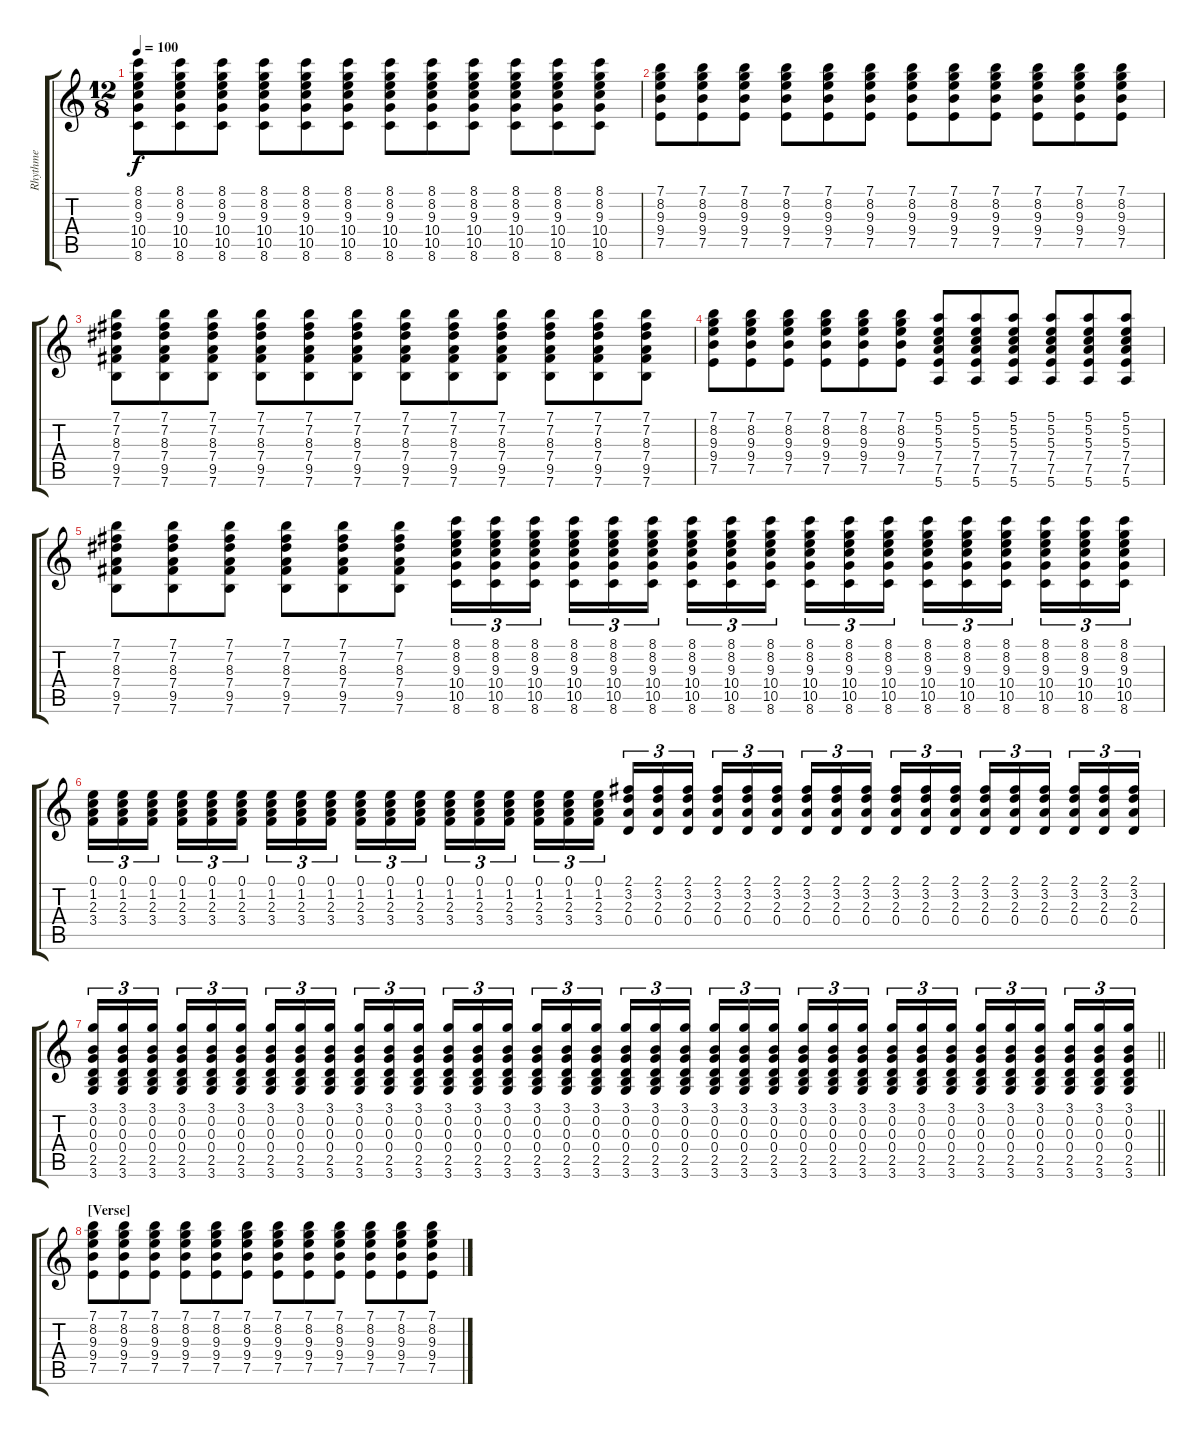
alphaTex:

\track ("Rhythme" "Rhythme") {instrument electricguitarjazz}
\staff {score tabs}
\tuning (E4 B3 G3 D3 A2 E2) {hide}
\ts (12 8)
\tempo 100
\clef g2
\ks c
(8.1 8.2 9.3 10.4 10.5 8.6).8{dy f} (8.1 8.2 9.3 10.4 10.5 8.6).8 (8.1 8.2 9.3 10.4 10.5 8.6).8 (8.1 8.2 9.3 10.4 10.5 8.6).8 (8.1 8.2 9.3 10.4 10.5 8.6).8 (8.1 8.2 9.3 10.4 10.5 8.6).8 (8.1 8.2 9.3 10.4 10.5 8.6).8 (8.1 8.2 9.3 10.4 10.5 8.6).8 (8.1 8.2 9.3 10.4 10.5 8.6).8 (8.1 8.2 9.3 10.4 10.5 8.6).8 (8.1 8.2 9.3 10.4 10.5 8.6).8 (8.1 8.2 9.3 10.4 10.5 8.6).8 |
(7.1 8.2 9.3 9.4 7.5).8 (7.1 8.2 9.3 9.4 7.5).8 (7.1 8.2 9.3 9.4 7.5).8 (7.1 8.2 9.3 9.4 7.5).8 (7.1 8.2 9.3 9.4 7.5).8 (7.1 8.2 9.3 9.4 7.5).8 (7.1 8.2 9.3 9.4 7.5).8 (7.1 8.2 9.3 9.4 7.5).8 (7.1 8.2 9.3 9.4 7.5).8 (7.1 8.2 9.3 9.4 7.5).8 (7.1 8.2 9.3 9.4 7.5).8 (7.1 8.2 9.3 9.4 7.5).8 |
(7.1 7.2 8.3 7.4 9.5 7.6).8 (7.1 7.2 8.3 7.4 9.5 7.6).8 (7.1 7.2 8.3 7.4 9.5 7.6).8 (7.1 7.2 8.3 7.4 9.5 7.6).8 (7.1 7.2 8.3 7.4 9.5 7.6).8 (7.1 7.2 8.3 7.4 9.5 7.6).8 (7.1 7.2 8.3 7.4 9.5 7.6).8 (7.1 7.2 8.3 7.4 9.5 7.6).8 (7.1 7.2 8.3 7.4 9.5 7.6).8 (7.1 7.2 8.3 7.4 9.5 7.6).8 (7.1 7.2 8.3 7.4 9.5 7.6).8 (7.1 7.2 8.3 7.4 9.5 7.6).8 |
(7.1 8.2 9.3 9.4 7.5).8 (7.1 8.2 9.3 9.4 7.5).8 (7.1 8.2 9.3 9.4 7.5).8 (7.1 8.2 9.3 9.4 7.5).8 (7.1 8.2 9.3 9.4 7.5).8 (7.1 8.2 9.3 9.4 7.5).8 (5.1 5.2 5.3 7.4 7.5 5.6).8 (5.1 5.2 5.3 7.4 7.5 5.6).8 (5.1 5.2 5.3 7.4 7.5 5.6).8 (5.1 5.2 5.3 7.4 7.5 5.6).8 (5.1 5.2 5.3 7.4 7.5 5.6).8 (5.1 5.2 5.3 7.4 7.5 5.6).8 |
(7.1 7.2 8.3 7.4 9.5 7.6).8 (7.1 7.2 8.3 7.4 9.5 7.6).8 (7.1 7.2 8.3 7.4 9.5 7.6).8 (7.1 7.2 8.3 7.4 9.5 7.6).8 (7.1 7.2 8.3 7.4 9.5 7.6).8 (7.1 7.2 8.3 7.4 9.5 7.6).8 (8.1 8.2 9.3 10.4 10.5 8.6).16{tu (3 2)} (8.1 8.2 9.3 10.4 10.5 8.6).16{tu (3 2)} (8.1 8.2 9.3 10.4 10.5 8.6).16{tu (3 2) beam splitsecondary} (8.1 8.2 9.3 10.4 10.5 8.6).16{tu (3 2)} (8.1 8.2 9.3 10.4 10.5 8.6).16{tu (3 2)} (8.1 8.2 9.3 10.4 10.5 8.6).16{tu (3 2) beam splitsecondary} (8.1 8.2 9.3 10.4 10.5 8.6).16{tu (3 2)} (8.1 8.2 9.3 10.4 10.5 8.6).16{tu (3 2)} (8.1 8.2 9.3 10.4 10.5 8.6).16{tu (3 2)} (8.1 8.2 9.3 10.4 10.5 8.6).16{tu (3 2)} (8.1 8.2 9.3 10.4 10.5 8.6).16{tu (3 2)} (8.1 8.2 9.3 10.4 10.5 8.6).16{tu (3 2) beam splitsecondary} (8.1 8.2 9.3 10.4 10.5 8.6).16{tu (3 2)} (8.1 8.2 9.3 10.4 10.5 8.6).16{tu (3 2)} (8.1 8.2 9.3 10.4 10.5 8.6).16{tu (3 2) beam splitsecondary} (8.1 8.2 9.3 10.4 10.5 8.6).16{tu (3 2)} (8.1 8.2 9.3 10.4 10.5 8.6).16{tu (3 2)} (8.1 8.2 9.3 10.4 10.5 8.6).16{tu (3 2)} |
(0.1 1.2 2.3 3.4).16{tu (3 2)} (0.1 1.2 2.3 3.4).16{tu (3 2)} (0.1 1.2 2.3 3.4).16{tu (3 2) beam splitsecondary} (0.1 1.2 2.3 3.4).16{tu (3 2)} (0.1 1.2 2.3 3.4).16{tu (3 2)} (0.1 1.2 2.3 3.4).16{tu (3 2) beam splitsecondary} (0.1 1.2 2.3 3.4).16{tu (3 2)} (0.1 1.2 2.3 3.4).16{tu (3 2)} (0.1 1.2 2.3 3.4).16{tu (3 2)} (0.1 1.2 2.3 3.4).16{tu (3 2)} (0.1 1.2 2.3 3.4).16{tu (3 2)} (0.1 1.2 2.3 3.4).16{tu (3 2) beam splitsecondary} (0.1 1.2 2.3 3.4).16{tu (3 2)} (0.1 1.2 2.3 3.4).16{tu (3 2)} (0.1 1.2 2.3 3.4).16{tu (3 2) beam splitsecondary} (0.1 1.2 2.3 3.4).16{tu (3 2)} (0.1 1.2 2.3 3.4).16{tu (3 2)} (0.1 1.2 2.3 3.4).16{tu (3 2)} (2.1 3.2 2.3 0.4).16{tu (3 2)} (2.1 3.2 2.3 0.4).16{tu (3 2)} (2.1 3.2 2.3 0.4).16{tu (3 2) beam splitsecondary} (2.1 3.2 2.3 0.4).16{tu (3 2)} (2.1 3.2 2.3 0.4).16{tu (3 2)} (2.1 3.2 2.3 0.4).16{tu (3 2) beam splitsecondary} (2.1 3.2 2.3 0.4).16{tu (3 2)} (2.1 3.2 2.3 0.4).16{tu (3 2)} (2.1 3.2 2.3 0.4).16{tu (3 2)} (2.1 3.2 2.3 0.4).16{tu (3 2)} (2.1 3.2 2.3 0.4).16{tu (3 2)} (2.1 3.2 2.3 0.4).16{tu (3 2) beam splitsecondary} (2.1 3.2 2.3 0.4).16{tu (3 2)} (2.1 3.2 2.3 0.4).16{tu (3 2)} (2.1 3.2 2.3 0.4).16{tu (3 2) beam splitsecondary} (2.1 3.2 2.3 0.4).16{tu (3 2)} (2.1 3.2 2.3 0.4).16{tu (3 2)} (2.1 3.2 2.3 0.4).16{tu (3 2)} |
\barLineRight lightlight
(3.1 0.2 0.3 0.4 2.5 3.6).16{tu (3 2)} (3.1 0.2 0.3 0.4 2.5 3.6).16{tu (3 2)} (3.1 0.2 0.3 0.4 2.5 3.6).16{tu (3 2) beam splitsecondary} (3.1 0.2 0.3 0.4 2.5 3.6).16{tu (3 2)} (3.1 0.2 0.3 0.4 2.5 3.6).16{tu (3 2)} (3.1 0.2 0.3 0.4 2.5 3.6).16{tu (3 2) beam splitsecondary} (3.1 0.2 0.3 0.4 2.5 3.6).16{tu (3 2)} (3.1 0.2 0.3 0.4 2.5 3.6).16{tu (3 2)} (3.1 0.2 0.3 0.4 2.5 3.6).16{tu (3 2)} (3.1 0.2 0.3 0.4 2.5 3.6).16{tu (3 2)} (3.1 0.2 0.3 0.4 2.5 3.6).16{tu (3 2)} (3.1 0.2 0.3 0.4 2.5 3.6).16{tu (3 2) beam splitsecondary} (3.1 0.2 0.3 0.4 2.5 3.6).16{tu (3 2)} (3.1 0.2 0.3 0.4 2.5 3.6).16{tu (3 2)} (3.1 0.2 0.3 0.4 2.5 3.6).16{tu (3 2) beam splitsecondary} (3.1 0.2 0.3 0.4 2.5 3.6).16{tu (3 2)} (3.1 0.2 0.3 0.4 2.5 3.6).16{tu (3 2)} (3.1 0.2 0.3 0.4 2.5 3.6).16{tu (3 2)} (3.1 0.2 0.3 0.4 2.5 3.6).16{tu (3 2)} (3.1 0.2 0.3 0.4 2.5 3.6).16{tu (3 2)} (3.1 0.2 0.3 0.4 2.5 3.6).16{tu (3 2) beam splitsecondary} (3.1 0.2 0.3 0.4 2.5 3.6).16{tu (3 2)} (3.1 0.2 0.3 0.4 2.5 3.6).16{tu (3 2)} (3.1 0.2 0.3 0.4 2.5 3.6).16{tu (3 2) beam splitsecondary} (3.1 0.2 0.3 0.4 2.5 3.6).16{tu (3 2)} (3.1 0.2 0.3 0.4 2.5 3.6).16{tu (3 2)} (3.1 0.2 0.3 0.4 2.5 3.6).16{tu (3 2)} (3.1 0.2 0.3 0.4 2.5 3.6).16{tu (3 2)} (3.1 0.2 0.3 0.4 2.5 3.6).16{tu (3 2)} (3.1 0.2 0.3 0.4 2.5 3.6).16{tu (3 2) beam splitsecondary} (3.1 0.2 0.3 0.4 2.5 3.6).16{tu (3 2)} (3.1 0.2 0.3 0.4 2.5 3.6).16{tu (3 2)} (3.1 0.2 0.3 0.4 2.5 3.6).16{tu (3 2) beam splitsecondary} (3.1 0.2 0.3 0.4 2.5 3.6).16{tu (3 2)} (3.1 0.2 0.3 0.4 2.5 3.6).16{tu (3 2)} (3.1 0.2 0.3 0.4 2.5 3.6).16{tu (3 2)} |
\section ("" "[Verse]")
(7.1 8.2 9.3 9.4 7.5).8 (7.1 8.2 9.3 9.4 7.5).8 (7.1 8.2 9.3 9.4 7.5).8 (7.1 8.2 9.3 9.4 7.5).8 (7.1 8.2 9.3 9.4 7.5).8 (7.1 8.2 9.3 9.4 7.5).8 (7.1 8.2 9.3 9.4 7.5).8 (7.1 8.2 9.3 9.4 7.5).8 (7.1 8.2 9.3 9.4 7.5).8 (7.1 8.2 9.3 9.4 7.5).8 (7.1 8.2 9.3 9.4 7.5).8 (7.1 8.2 9.3 9.4 7.5).8
